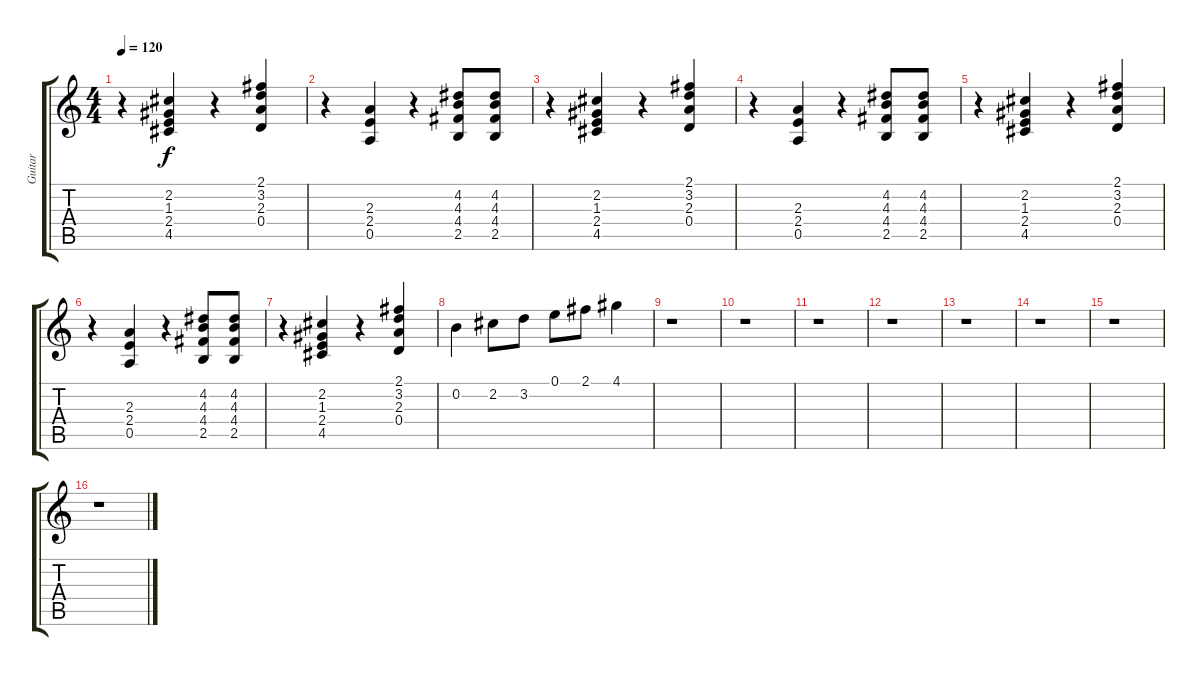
\track ("Guitar" "Guitar") {instrument electricguitarclean}
\staff {score tabs}
\tuning (E4 B3 G3 D3 A2 E2) {hide}
\ts (4 4)
\tempo 120
\clef g2
\ks c
r.4{dy f instrument electricguitarclean} (2.2 1.3 2.4 4.5).4 r.4 (2.1 3.2 2.3 0.4).4 |
r.4 (2.3 2.4 0.5).4 r.4 (4.2 4.3 4.4 2.5).8 (4.2 4.3 4.4 2.5).8 |
r.4 (2.2 1.3 2.4 4.5).4 r.4 (2.1 3.2 2.3 0.4).4 |
r.4 (2.3 2.4 0.5).4 r.4 (4.2 4.3 4.4 2.5).8 (4.2 4.3 4.4 2.5).8 |
r.4 (2.2 1.3 2.4 4.5).4 r.4 (2.1 3.2 2.3 0.4).4 |
r.4 (2.3 2.4 0.5).4 r.4 (4.2 4.3 4.4 2.5).8 (4.2 4.3 4.4 2.5).8 |
r.4 (2.2 1.3 2.4 4.5).4 r.4 (2.1 3.2 2.3 0.4).4 |
0.2.4 2.2.8 3.2.8 0.1.8 2.1.8 4.1.4 |
r.1 |
r.1 |
r.1 |
r.1 |
r.1 |
r.1 |
r.1 |
r.1
